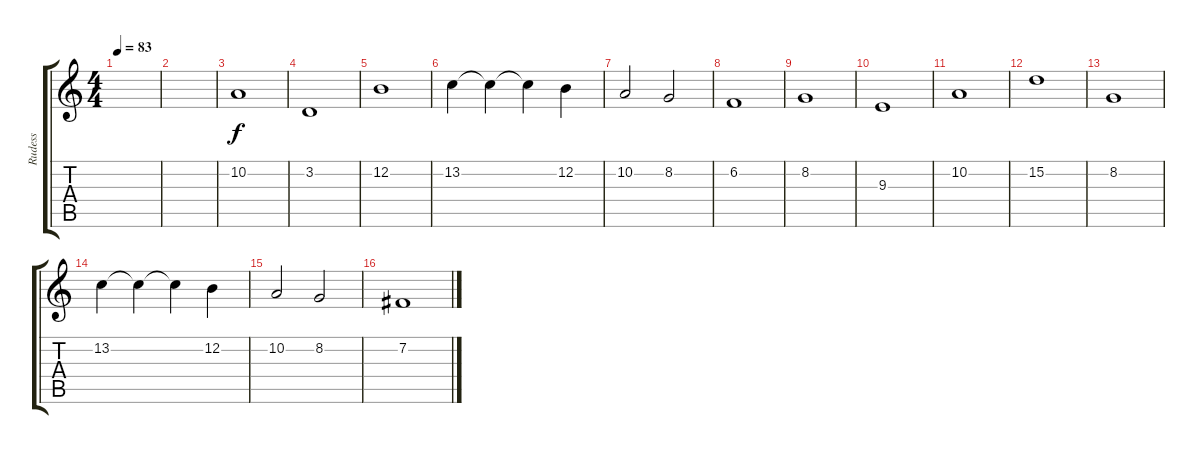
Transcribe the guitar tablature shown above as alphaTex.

\track ("Rudess" "Rudess") {instrument stringensemble2}
\staff {score tabs}
\tuning (E4 B3 G3 D3 A2 E2) {hide}
\ts (4 4)
\tempo 83
\clef g2
\ks c
|
|
10.2.1 |
3.2.1 |
12.2.1 |
13.2.4 13.2{t}.4 13.2{t}.4 12.2.4 |
10.2.2 8.2.2 |
6.2.1 |
8.2.1 |
9.3.1 |
10.2.1 |
15.2.1 |
8.2.1 |
13.2.4 13.2{t}.4 13.2{t}.4 12.2.4 |
10.2.2 8.2.2 |
7.2.1
